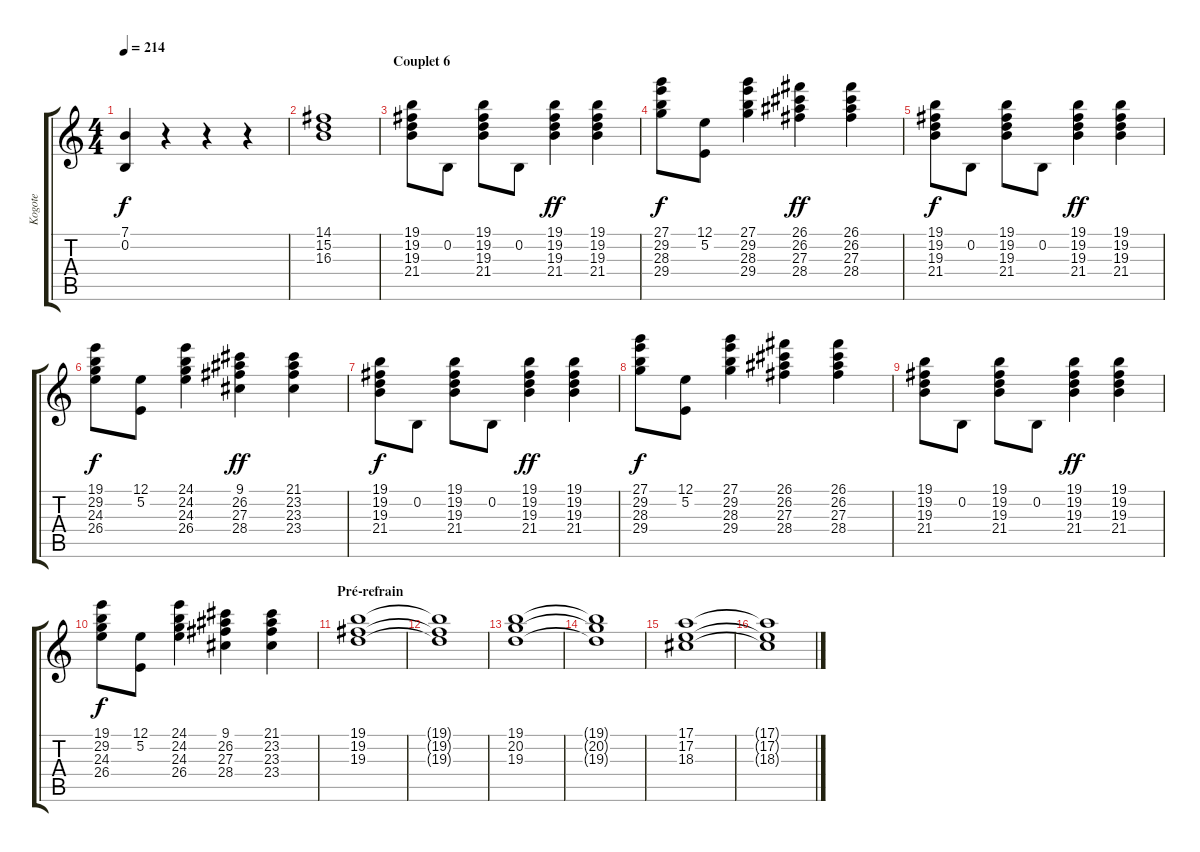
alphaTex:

\track ("Kogote" "Kogote") {instrument drawbarorgan}
\staff {score tabs}
\tuning (E4 B3 G3 D3 A2 E2) {hide}
\ts (4 4)
\tempo 214
\clef g2
\ks c
(7.1 0.2).4{dy f} r.4 r.4 r.4 |
(14.1 15.2 16.3).1 |
\section ("" "Couplet 6")
(19.1 19.2 19.3 21.4).8 0.2.8 (19.1 19.2 19.3 21.4).8 0.2.8 (19.1 19.2 19.3 21.4).4{dy ff} (19.1 19.2 19.3 21.4).4 |
(27.1 29.2 28.3 29.4).8{dy f} (12.1 5.2).8 (27.1 29.2 28.3 29.4).4 (26.1 26.2 27.3 28.4).4{dy ff} (26.1 26.2 27.3 28.4).4 |
(19.1 19.2 19.3 21.4).8{dy f} 0.2.8 (19.1 19.2 19.3 21.4).8 0.2.8 (19.1 19.2 19.3 21.4).4{dy ff} (19.1 19.2 19.3 21.4).4 |
(19.1 29.2 24.3 26.4).8{dy f} (12.1 5.2).8 (24.1 24.2 24.3 26.4).4 (9.1 26.2 27.3 28.4).4{dy ff} (21.1 23.2 23.3 23.4).4 |
(19.1 19.2 19.3 21.4).8{dy f} 0.2.8 (19.1 19.2 19.3 21.4).8 0.2.8 (19.1 19.2 19.3 21.4).4{dy ff} (19.1 19.2 19.3 21.4).4 |
(27.1 29.2 28.3 29.4).8{dy f} (12.1 5.2).8 (27.1 29.2 28.3 29.4).4 (26.1 26.2 27.3 28.4).4 (26.1 26.2 27.3 28.4).4 |
(19.1 19.2 19.3 21.4).8 0.2.8 (19.1 19.2 19.3 21.4).8 0.2.8 (19.1 19.2 19.3 21.4).4{dy ff} (19.1 19.2 19.3 21.4).4 |
(19.1 29.2 24.3 26.4).8{dy f} (12.1 5.2).8 (24.1 24.2 24.3 26.4).4 (9.1 26.2 27.3 28.4).4 (21.1 23.2 23.3 23.4).4 |
\section ("" "Pré-refrain")
(19.1 19.2 19.3).1{volume 11 instrument stringensemble1} |
(19.1{t} 19.2{t} 19.3{t}).1 |
(19.1 20.2 19.3).1 |
(19.1{t} 20.2{t} 19.3{t}).1 |
(17.1 17.2 18.3).1 |
(17.1{t} 17.2{t} 18.3{t}).1
